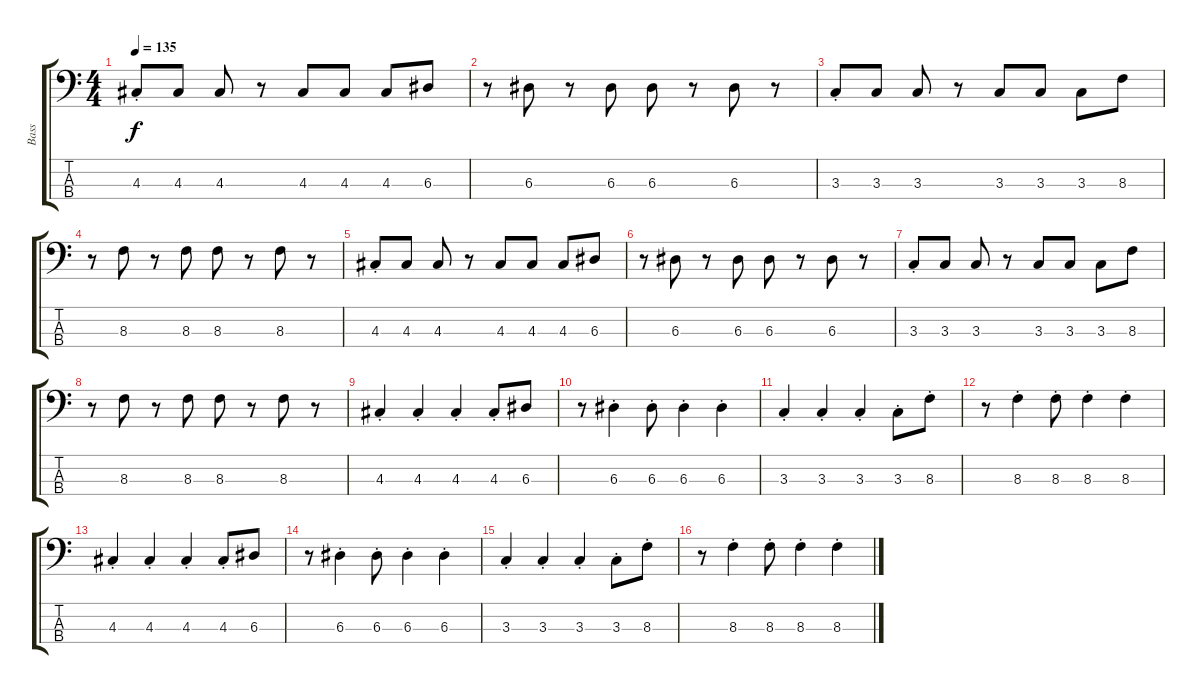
\track ("Bass" "Bass") {instrument acousticbass}
\staff {score tabs}
\tuning (G2 D2 A1 D1) {hide}
\ts (4 4)
\tempo 135
\clef f4
\ks c
4.3{st}.8{dy f} 4.3.8 4.3.8 r.8 4.3.8 4.3.8 4.3.8 6.3.8 |
r.8 6.3.8 r.8 6.3.8 6.3.8 r.8 6.3.8 r.8 |
3.3{st}.8 3.3.8 3.3.8 r.8 3.3.8 3.3.8 3.3.8 8.3.8 |
r.8 8.3.8 r.8 8.3.8 8.3.8 r.8 8.3.8 r.8 |
4.3{st}.8 4.3.8 4.3.8 r.8 4.3.8 4.3.8 4.3.8 6.3.8 |
r.8 6.3.8 r.8 6.3.8 6.3.8 r.8 6.3.8 r.8 |
3.3{st}.8 3.3.8 3.3.8 r.8 3.3.8 3.3.8 3.3.8 8.3.8 |
r.8 8.3.8 r.8 8.3.8 8.3.8 r.8 8.3.8 r.8 |
4.3{st}.4 4.3{st}.4 4.3{st}.4 4.3{st}.8 6.3.8 |
r.8 6.3{st}.4 6.3{st}.8 6.3{st}.4 6.3{st}.4 |
3.3{st}.4 3.3{st}.4 3.3{st}.4 3.3{st}.8 8.3{st}.8 |
r.8 8.3{st}.4 8.3{st}.8 8.3{st}.4 8.3{st}.4 |
4.3{st}.4 4.3{st}.4 4.3{st}.4 4.3{st}.8 6.3.8 |
r.8 6.3{st}.4 6.3{st}.8 6.3{st}.4 6.3{st}.4 |
3.3{st}.4 3.3{st}.4 3.3{st}.4 3.3{st}.8 8.3{st}.8 |
r.8 8.3{st}.4 8.3{st}.8 8.3{st}.4 8.3{st}.4
